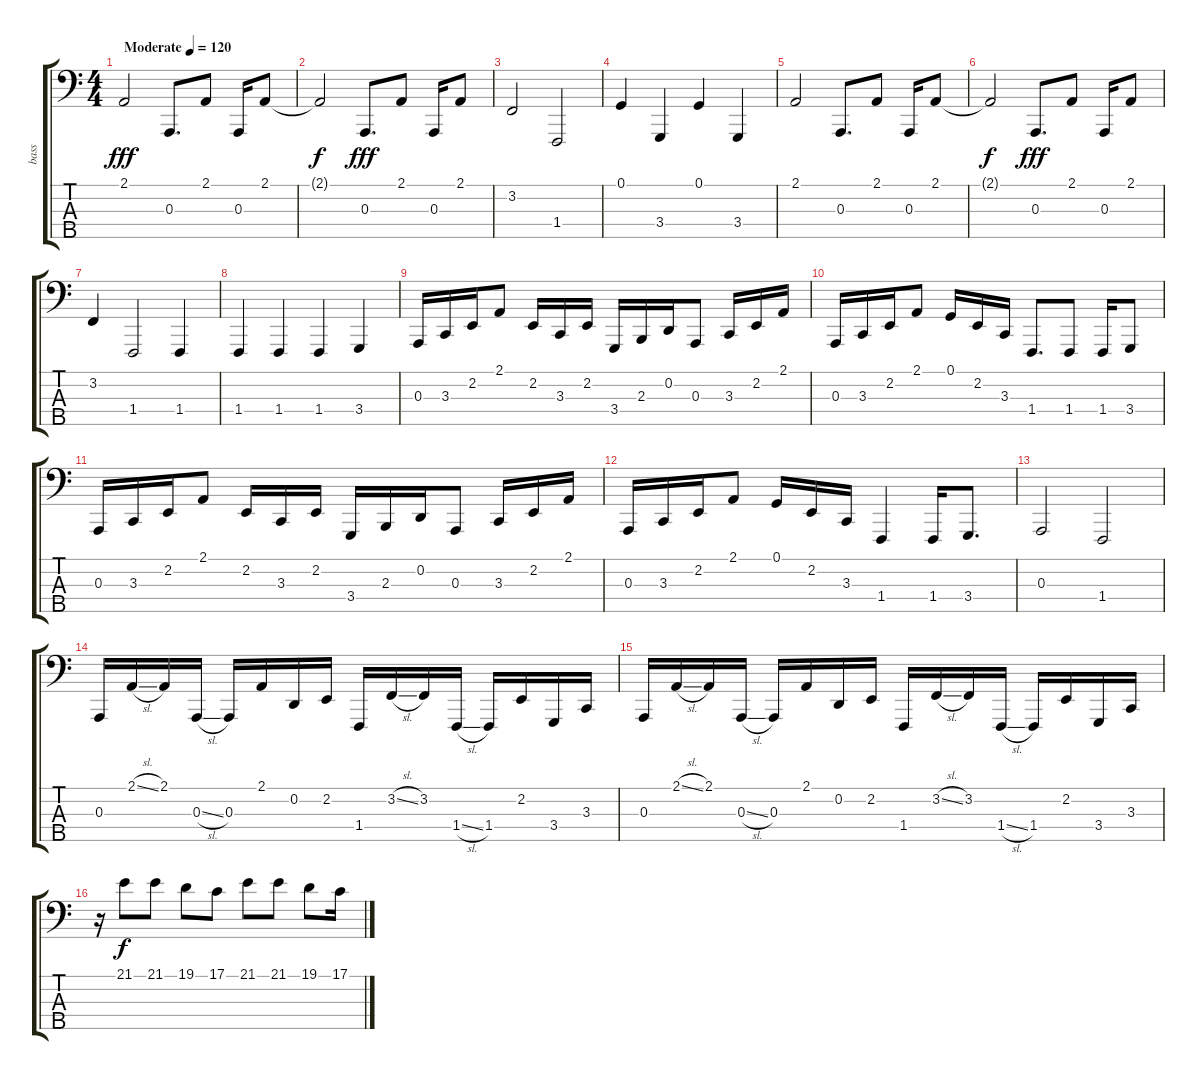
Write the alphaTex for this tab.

\track ("bass" "bass") {instrument lead1square}
\staff {score tabs}
\tuning (G2 D2 A1 E1 B0) {hide}
\ts (4 4)
\tempo (120 "Moderate")
\clef f4
\ks c
2.1.2{dy fff instrument lead1square} 0.3.8{d} 2.1.8 0.3.16 2.1.8 |
2.1{t}.2{dy f} 0.3.8{d dy fff} 2.1.8 0.3.16 2.1.8 |
3.2.2 1.4.2 |
0.1.4 3.4.4 0.1.4 3.4.4 |
2.1.2 0.3.8{d} 2.1.8 0.3.16 2.1.8 |
2.1{t}.2{dy f} 0.3.8{d dy fff} 2.1.8 0.3.16 2.1.8 |
3.2.4 1.4.2 1.4.4 |
1.4.4 1.4.4 1.4.4 3.4.4 |
0.3.16 3.3.16 2.2.16 2.1.8 2.2.16 3.3.16 2.2.16 3.4.16 2.3.16 0.2.16 0.3.8 3.3.16 2.2.16 2.1.16 |
0.3.16 3.3.16 2.2.16 2.1.8 0.1.16 2.2.16 3.3.16 1.4.8{d} 1.4.8 1.4.16 3.4.8 |
0.3.16 3.3.16 2.2.16 2.1.8 2.2.16 3.3.16 2.2.16 3.4.16 2.3.16 0.2.16 0.3.8 3.3.16 2.2.16 2.1.16 |
0.3.16 3.3.16 2.2.16 2.1.8 0.1.16 2.2.16 3.3.16 1.4.4 1.4.16 3.4.8{d} |
0.3.2 1.4.2 |
0.3.16 2.1{sl}.16 2.1.16 0.3{sl}.16 0.3.16 2.1.16 0.2.16 2.2.16 1.4.16 3.2{sl}.16 3.2.16 1.4{sl}.16 1.4.16 2.2.16 3.4.16 3.3.16 |
0.3.16 2.1{sl}.16 2.1.16 0.3{sl}.16 0.3.16 2.1.16 0.2.16 2.2.16 1.4.16 3.2{sl}.16 3.2.16 1.4{sl}.16 1.4.16 2.2.16 3.4.16 3.3.16 |
r.16 21.1.8{dy f} 21.1.8 19.1.8 17.1.8 21.1.8 21.1.8 19.1.8 17.1.16
